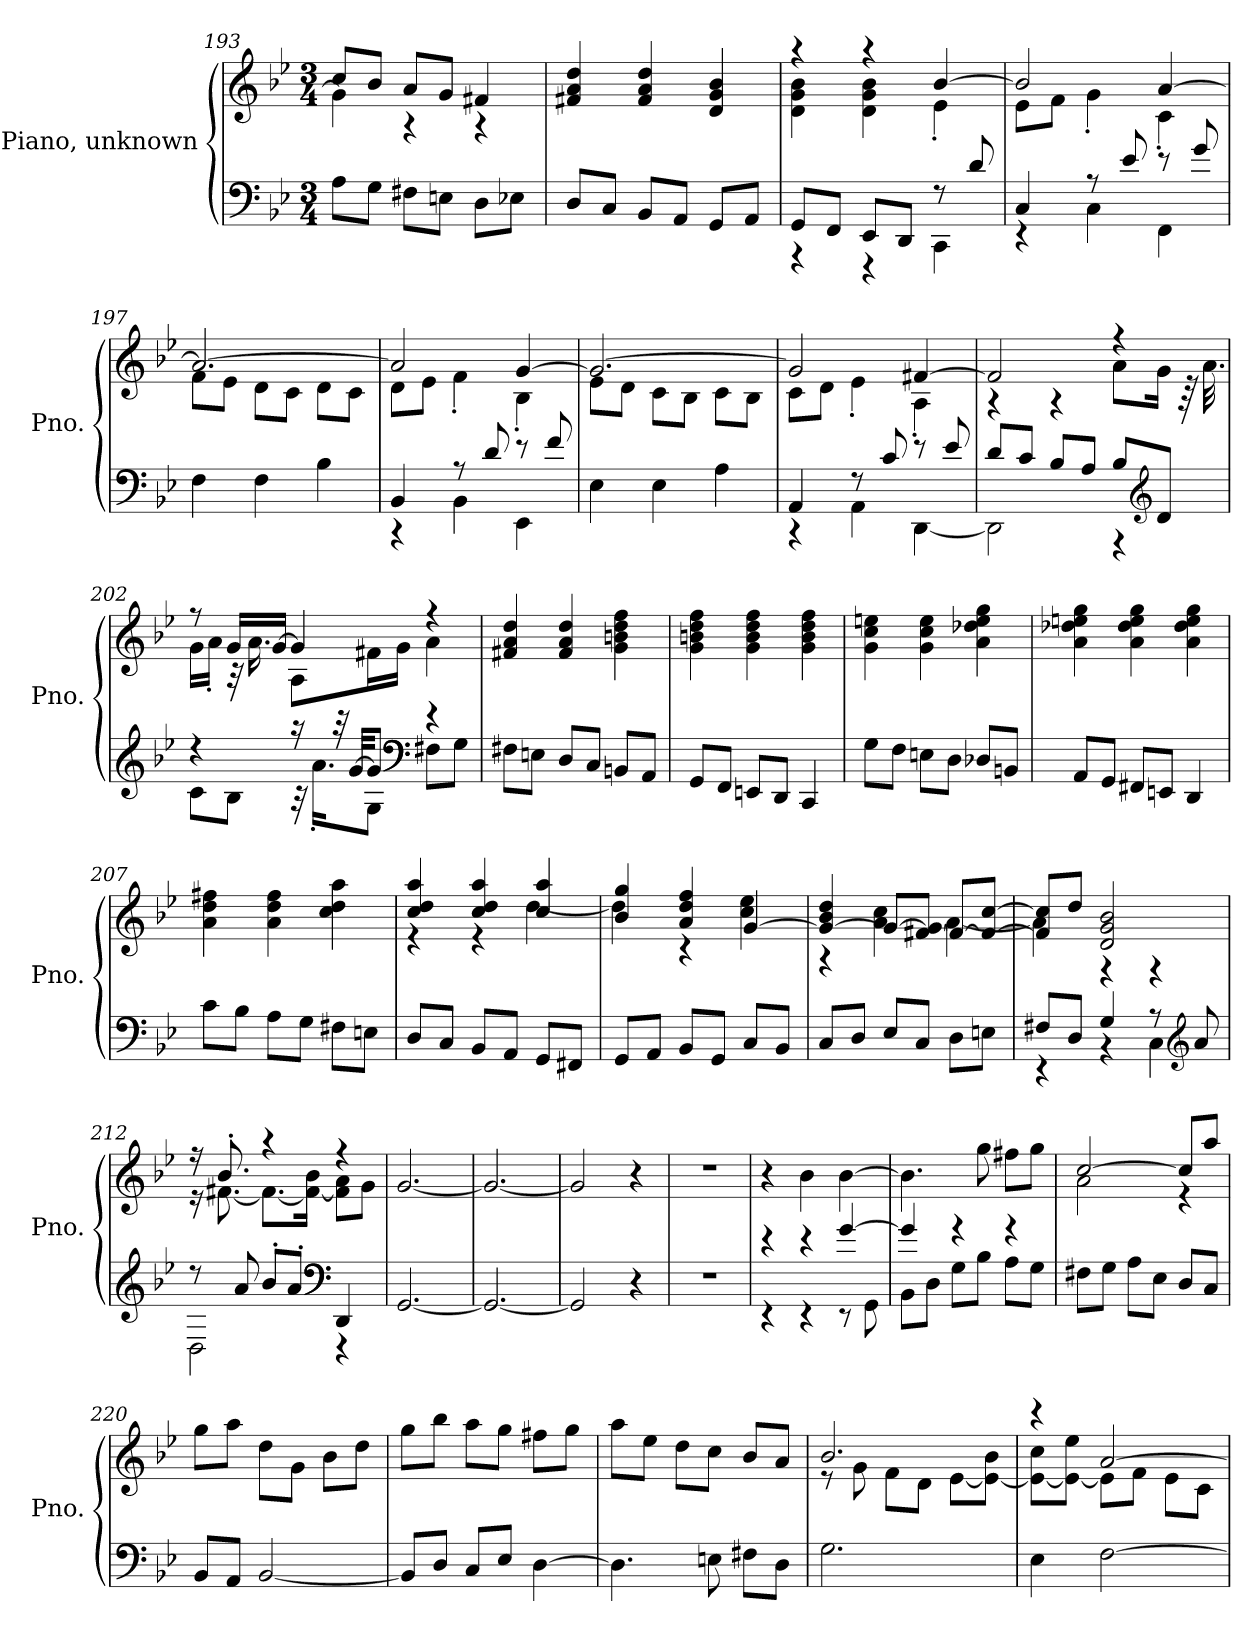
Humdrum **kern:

**kern	**kern
*part1	*part1
*staff2	*staff1
*I"Piano, unknown	*
*I'Pno.	*
!!LO:LB:g=z
*clefF4	*clefG2
*k[b-e-]	*k[b-e-]
*M3/4	*M3/4
=193	=193
*	*^
8A\L	8cc/L	4g\]
8G\J	8b-/J	.
8F#X\L	8a/L	4r
8En\J	8g/J	.
8D\L	4f#X/	4r
8E-X\J	.	.
*	*v	*v
=194	=194
8D/L	4f#X/ 4a/ 4dd/
8C/J	.
8BB-/L	4f#/ 4a/ 4dd/
8AA/J	.
8GG/L	4d/ 4g/ 4b-/
8AA/J	.
=195	=195
*^	*^
8GG/L	4r	4r	4d\ 4g\ 4b-\
8FF/J	.	.	.
8EE-/L	4r	4r	4d\ 4g\ 4b-\
8DD/J	.	.	.
8r	4CC\	[4b-/	4e-'\
8d/	.	.	.
=196	=196	=196	=196
4C/	4r	2b-/]	8e-\L
.	.	.	8f\J
8r	4C\	.	4g'\
8e-/	.	.	.
8r	4FF\	[4a/	4c'\
8g/	.	.	.
*v	*v	*	*
=197	=197	=197
4F\	2.a/_	8f\L
.	.	8e-\J
4F\	.	8d\L
.	.	8c\J
4B-\	.	8d\L
.	.	8c\J
!!LO:LB:g=z	!!
=198	=198	=198
*^	*	*
4BB-/	4r	2a/]	8d\L
.	.	.	8e-\J
8r	4BB-\	.	4f'\
8d/	.	.	.
8r	4EE-\	[4g/	4B-'\
8f/	.	.	.
*v	*v	*	*
=199	=199	=199
4E-\	2.g/_	8e-\L
.	.	8d\J
4E-\	.	8c\L
.	.	8B-\J
4A\	.	8c\L
.	.	8B-\J
=200	=200	=200
*^	*	*
4AA/	4r	2g/]	8c\L
.	.	.	8d\J
8r	4AA\	.	4e-'\
8c/	.	.	.
8r	[4DD\	[4f#X/	4A'\
8e-/	.	.	.
=201	=201	=201	=201
8d/L	2DD\]	2f#/]	4r
8c/J	.	.	.
8B-/L	.	.	4r
8A/J	.	.	.
8B-/L	4r	4r	8a\L
*clefG2	*	*	*
8d/J	.	.	16g\Jk
.	.	.	64r
.	.	.	32.a\
!!LO:PB:g=z	!!
=202	=202	=202	=202
4r	8c\L	8r	16g\LL
.	.	.	16a'\JJ
.	8B-\J	16g/LL	32r
.	.	.	16.a\
.	.	[16g/JJ	.
16r	32r	4g/]	8A\L
.	16.a'\KL	.	.
32r	.	.	.
[32g/KKL	.	.	.
8g/J]	8G\J	.	16f#X\L
.	.	.	16g\JJ
*clefF4	*	*	*
4r	8F#X\L	4r	4a\
.	8G\J	.	.
*v	*v	*	*
*	*v	*v
=203	=203
8F#X\L	4f#X/ 4a/ 4dd/
8En\J	.
8D/L	4f#/ 4a/ 4dd/
8C/J	.
8BBn/L	4g\ 4bn\ 4dd\ 4ff\
8AA/J	.
=204	=204
8GG/L	4g\ 4bn\ 4dd\ 4ff\
8FF/J	.
8EEn/L	4g\ 4b\ 4dd\ 4ff\
8DD/J	.
4CC/	4g\ 4b\ 4dd\ 4ff\
=205	=205
8G\L	4g\ 4cc\ 4een\
8F\J	.
8En\L	4g\ 4cc\ 4ee\
8D\J	.
8D-X/L	4a\ 4dd-X\ 4ee\ 4gg\
8BBn/J	.
!!LO:LB:g=z
=206	=206
8AA/L	4a\ 4dd-X\ 4een\ 4gg\
8GG/J	.
8FF#X/L	4a\ 4dd-\ 4ee\ 4gg\
8EEn/J	.
4DD/	4a\ 4dd-\ 4ee\ 4gg\
=207	=207
8c\L	4a\ 4dd\ 4ff#X\
8B-\J	.
8A\L	4a\ 4dd\ 4ff#\
8G\J	.
8F#X\L	4cc\ 4dd\ 4aa\
8En\J	.
=208	=208
*	*^
8D/L	4cc/ 4dd/ 4aa/	4r
8C/J	.	.
8BB-/L	4cc/ 4dd/ 4aa/	4r
8AA/J	.	.
8GG/L	4cc/ 4aa/	[4dd\
8FF#X/J	.	.
=209	=209	=209
8GG/L	4b-/ 4gg/	4dd\]
8AA/J	.	.
8BB-/L	4a/ 4dd/ 4ff/	4r
8GG/J	.	.
8C/L	[4g/	4cc\ 4ee-\
8BB-/J	.	.
=210	=210	=210
8C/L	4g/_ 4b-/ 4dd/	4r
8D/J	.	.
8E-/L	8g/L_	4a\ 4cc\
8C/J	[8f#X/ 8g/]J	.
8D\L	8f#/L_	[4a\
8En\J	8f#/_ [8cc/J	.
!!LO:LB:g=z	!!
=211	=211	=211
*^	*	*
8F#X/L	4r	8f#/] 8cc/]L	4a\]
8D/J	.	8dd/J	.
4G/	4r	2d/ 2g/ 2b-/	4r
8r	4C\	.	4r
*clefG2	*	*	*
8a/	.	.	.
=212	=212	=212	=212
8r	2D\	16r	16r
.	.	8.b-'/	[8.f#X\
8a/	.	.	.
8b-'/L	.	4r	8.f#\L_
8a'/J	.	.	.
.	.	.	16f#\_ 16b-\Jk
*clefF4	*	*	*
4DD/	4r	4r	8f#\] 8a\L
.	.	.	8g\J
*v	*v	*	*
*	*v	*v
=213	=213
[2.GG/	[2.g/
=214	=214
2.GG/_	2.g/_
=215	=215
2GG/]	2g/]
4r	4r
=216	=216
2.r	2.r
=217	=217
*^	*
4r	4r	4r
4r	4r	4b-\
[4g/	8r	[4b-\
.	8GG\	.
=218	=218	=218
4g/]	8BB-\L	4.b-\]
.	8D\J	.
4r	8G\L	.
.	8B-\J	8gg\
4r	8A\L	8ff#X\L
.	8G\J	8gg\J
*v	*v	*
!!LO:LB:g=z
=219	=219
*	*^
8F#X\L	[2cc/	2a\
8G\J	.	.
8A\L	.	.
8E-\J	.	.
8D/L	8cc/L]	4r
8C/J	8aa/J	.
*	*v	*v
=220	=220
8BB-/L	8gg\L
8AA/J	8aa\J
[2BB-/	8dd\L
.	8g\J
.	8b-\L
.	8dd\J
=221	=221
8BB-/L]	8gg\L
8D/J	8bb-\J
8C/L	8aa\L
8E-/J	8gg\J
[4D\	8ff#X\L
.	8gg\J
=222	=222
4.D\]	8aa\L
.	8ee-\J
.	8dd\L
8En\	8cc\J
8F#X\L	8b-/L
8D\J	8a/J
=223	=223
*	*^
2.G\	2.b-/	8r
.	.	8g\
.	.	8f\L
.	.	8d\J
.	.	[8e-\L
.	.	8e-\_ 8b-\J
!!LO:LB:g=z	!!
=224	=224	=224
4E-\	4r	8e-\_ 8cc\L
.	.	8e-\_ 8ee-\J
[2F\	[2a/	8e-\L]
.	.	8f\J
.	.	8e-\L
.	.	8c\J
*	*v	*v
=	=
*-	*-
